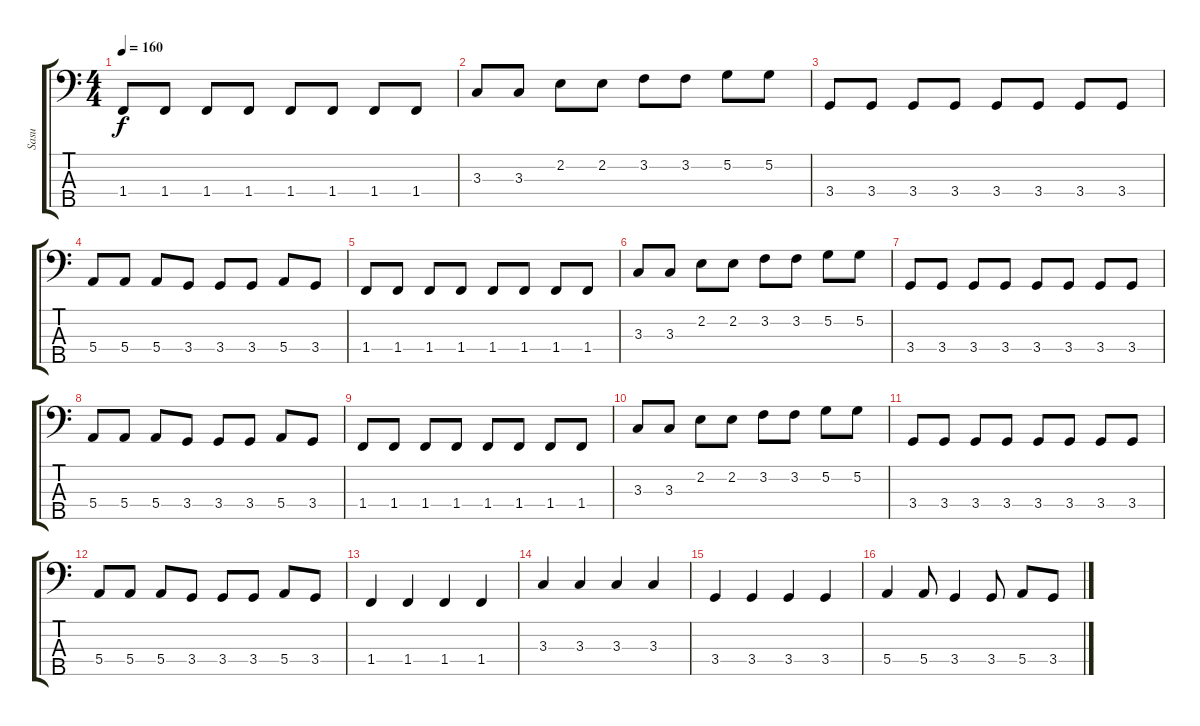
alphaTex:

\track ("Sasu" "Sasu") {instrument electricbassfinger}
\staff {score tabs}
\tuning (G2 D2 A1 E1 B0) {hide}
\ts (4 4)
\tempo 160
\clef f4
\ks c
1.4.8{dy f} 1.4.8 1.4.8 1.4.8 1.4.8 1.4.8 1.4.8 1.4.8 |
3.3.8 3.3.8 2.2.8 2.2.8 3.2.8 3.2.8 5.2.8 5.2.8 |
3.4.8 3.4.8 3.4.8 3.4.8 3.4.8 3.4.8 3.4.8 3.4.8 |
5.4.8 5.4.8 5.4.8 3.4.8 3.4.8 3.4.8 5.4.8 3.4.8 |
1.4.8 1.4.8 1.4.8 1.4.8 1.4.8 1.4.8 1.4.8 1.4.8 |
3.3.8 3.3.8 2.2.8 2.2.8 3.2.8 3.2.8 5.2.8 5.2.8 |
3.4.8 3.4.8 3.4.8 3.4.8 3.4.8 3.4.8 3.4.8 3.4.8 |
5.4.8 5.4.8 5.4.8 3.4.8 3.4.8 3.4.8 5.4.8 3.4.8 |
1.4.8 1.4.8 1.4.8 1.4.8 1.4.8 1.4.8 1.4.8 1.4.8 |
3.3.8 3.3.8 2.2.8 2.2.8 3.2.8 3.2.8 5.2.8 5.2.8 |
3.4.8 3.4.8 3.4.8 3.4.8 3.4.8 3.4.8 3.4.8 3.4.8 |
5.4.8 5.4.8 5.4.8 3.4.8 3.4.8 3.4.8 5.4.8 3.4.8 |
1.4.4 1.4.4 1.4.4 1.4.4 |
3.3.4 3.3.4 3.3.4 3.3.4 |
3.4.4 3.4.4 3.4.4 3.4.4 |
5.4.4 5.4.8 3.4.4 3.4.8 5.4.8 3.4.8
